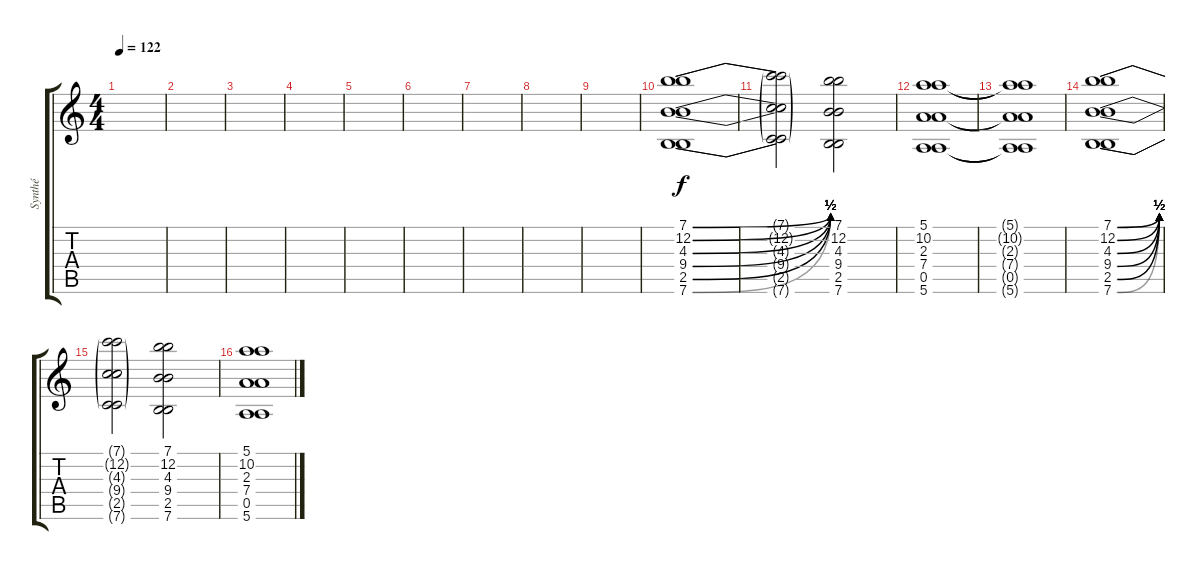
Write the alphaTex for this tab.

\track ("Synthé" "Synthé") {instrument rockorgan}
\staff {score tabs}
\tuning (E5 B4 G4 D4 A3 E3) {hide}
\ts (4 4)
\tempo 122
\clef g2
\ks c
|
|
|
|
|
|
|
|
|
(7.1{be (bend 0 0 60 2)} 12.2{be (bend 0 0 60 2)} 4.3{be (bend 0 0 60 2)} 9.4{be (bend 0 0 60 2)} 2.5{be (bend 0 0 60 2)} 7.6{be (bend 0 0 60 2)}).1 |
(7.1{t} 12.2{t} 4.3{t} 9.4{t} 2.5{t} 7.6{t}).2 (7.1 12.2 4.3 9.4 2.5 7.6).2 |
(5.1 10.2 2.3 7.4 0.5 5.6).1 |
(5.1{t} 10.2{t} 2.3{t} 7.4{t} 0.5{t} 5.6{t}).1 |
(7.1{be (bend 0 0 60 2)} 12.2{be (bend 0 0 60 2)} 4.3{be (bend 0 0 60 2)} 9.4{be (bend 0 0 60 2)} 2.5{be (bend 0 0 60 2)} 7.6{be (bend 0 0 60 2)}).1 |
(7.1{t} 12.2{t} 4.3{t} 9.4{t} 2.5{t} 7.6{t}).2 (7.1 12.2 4.3 9.4 2.5 7.6).2 |
(5.1 10.2 2.3 7.4 0.5 5.6).1
